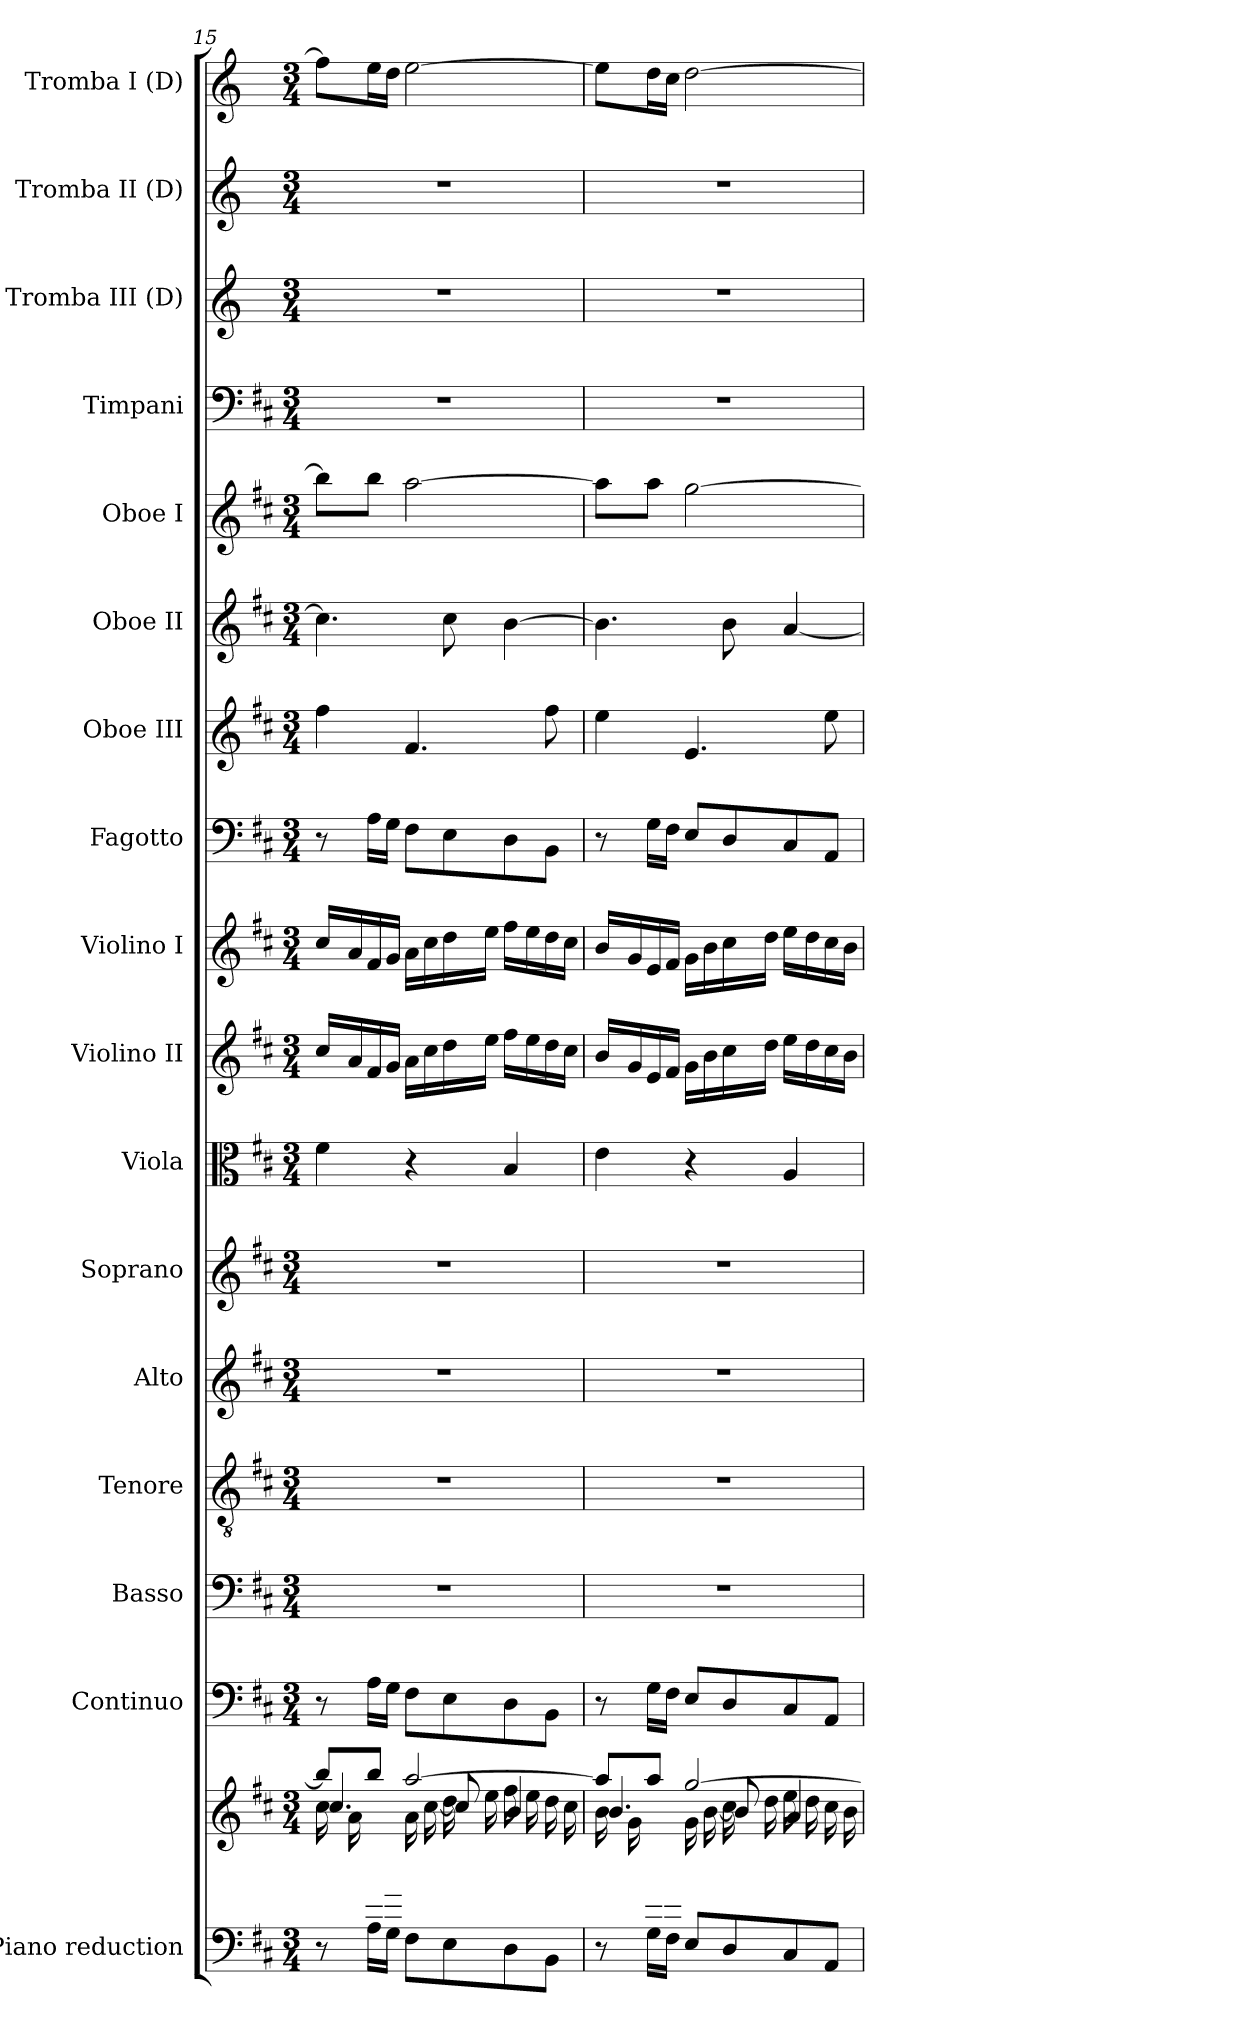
**kern	**kern	**kern	**kern	**kern	**kern	**kern	**kern	**kern	**kern	**kern	**kern	**kern	**kern	**kern	**kern	**kern	**kern
*part17	*part17	*part16	*part15	*part14	*part13	*part12	*part11	*part10	*part9	*part8	*part7	*part6	*part5	*part4	*part3	*part2	*part1
*staff18	*staff17	*staff16	*staff15	*staff14	*staff13	*staff12	*staff11	*staff10	*staff9	*staff8	*staff7	*staff6	*staff5	*staff4	*staff3	*staff2	*staff1
*I"Piano reduction	*	*I"Continuo	*I"Basso	*I"Tenore	*I"Alto	*I"Soprano	*I"Viola	*I"Violino II	*I"Violino I	*I"Fagotto	*I"Oboe III	*I"Oboe II	*I"Oboe I	*I"Timpani	*I"Tromba III (D)	*I"Tromba II (D)	*I"Tromba I (D)
*I'Pno	*	*	*	*	*	*	*	*	*	*	*I'Ob	*I'Ob	*I'Ob	*I'Timp	*	*	*
*clefF4	*clefG2	*clefF4	*clefF4	*clefGv2	*clefG2	*clefG2	*clefC3	*clefG2	*clefG2	*clefF4	*clefG2	*clefG2	*clefG2	*clefF4	*clefG2	*clefG2	*clefG2
*	*	*	*	*	*	*	*	*	*	*	*	*	*	*	*ITrd-1c-2	*ITrd-1c-2	*ITrd-1c-2
*k[f#c#]	*k[f#c#]	*k[f#c#]	*k[f#c#]	*k[f#c#]	*k[f#c#]	*k[f#c#]	*k[f#c#]	*k[f#c#]	*k[f#c#]	*k[f#c#]	*k[f#c#]	*k[f#c#]	*k[f#c#]	*k[f#c#]	*k[f#c#]	*k[f#c#]	*k[f#c#]
*M3/4	*M3/4	*M3/4	*M3/4	*M3/4	*M3/4	*M3/4	*M3/4	*M3/4	*M3/4	*M3/4	*M3/4	*M3/4	*M3/4	*M3/4	*M3/4	*M3/4	*M3/4
=15	=15	=15	=15	=15	=15	=15	=15	=15	=15	=15	=15	=15	=15	=15	=15	=15	=15
*^	*^	*	*	*	*	*	*	*	*	*	*	*	*	*	*	*	*
*	*	*	*^	*	*	*	*	*	*	*	*	*	*	*	*	*	*	*	*
8ryy	8r	8bb/L]	16cc#\LL	4.cc#/	8r	2.r	2.r	2.r	2.r	4f#\	16cc#/LL	16cc#/LL	8r	4ff#\	4.cc#\]	8bb\L]	2.r	2.r	2.r	8gg\L]
.	.	.	16a\	.	.	.	.	.	.	.	16a/	16a/	.	.	.	.	.	.	.	.
16f#/	16A\LL	8bb/J	8ryy	.	16A\LL	.	.	.	.	.	16f#/	16f#/	16A\LL	.	.	8bb\J	.	.	.	16ff#\L
16g/JJ	16G\JJ	.	.	.	16G\JJ	.	.	.	.	.	16g/JJ	16g/JJ	16G\JJ	.	.	.	.	.	.	16ee\JJ
2ryy	8F#\L	[2aa/	16a\LL	.	8F#\L	.	.	.	.	4r	16a\LL	16a\LL	8F#\L	4.f#/	.	[2aa\	.	.	.	[2ff#\
.	.	.	[16cc#\	.	.	.	.	.	.	.	16cc#\	16cc#\	.	.	.	.	.	.	.	.
.	8E\	.	16dd\	8cc#/]	8E\	.	.	.	.	.	16dd\	16dd\	8E\	.	8cc#\	.	.	.	.	.
.	.	.	16ee\JJ	.	.	.	.	.	.	.	16ee\JJ	16ee\JJ	.	.	.	.	.	.	.	.
.	8D\	.	16ff#\LL	4b/	8D\	.	.	.	.	4B/	16ff#\LL	16ff#\LL	8D\	.	[4b\	.	.	.	.	.
.	.	.	16ee\	.	.	.	.	.	.	.	16ee\	16ee\	.	.	.	.	.	.	.	.
.	8BB\J	.	16dd\	.	8BB\J	.	.	.	.	.	16dd\	16dd\	8BB\J	8ff#\	.	.	.	.	.	.
.	.	.	16cc#\JJ	.	.	.	.	.	.	.	16cc#\JJ	16cc#\JJ	.	.	.	.	.	.	.	.
=16	=16	=16	=16	=16	=16	=16	=16	=16	=16	=16	=16	=16	=16	=16	=16	=16	=16	=16	=16	=16
8ryy	8r	8aa/L]	16b\LL	4.b/	8r	2.r	2.r	2.r	2.r	4e\	16b/LL	16b/LL	8r	4ee\	4.b\]	8aa\L]	2.r	2.r	2.r	8ff#\L]
.	.	.	16g\	.	.	.	.	.	.	.	16g/	16g/	.	.	.	.	.	.	.	.
16e/	16G\LL	8aa/J	8ryy	.	16G\LL	.	.	.	.	.	16e/	16e/	16G\LL	.	.	8aa\J	.	.	.	16ee\L
16f#/JJ	16F#\JJ	.	.	.	16F#\JJ	.	.	.	.	.	16f#/JJ	16f#/JJ	16F#\JJ	.	.	.	.	.	.	16dd\JJ
2ryy	8E/L	[2gg/	16g\LL	.	8E/L	.	.	.	.	4r	16g\LL	16g\LL	8E/L	4.e/	.	[2gg\	.	.	.	[2ee\
.	.	.	[16b\	.	.	.	.	.	.	.	16b\	16b\	.	.	.	.	.	.	.	.
.	8D/	.	16cc#\	8b/]	8D/	.	.	.	.	.	16cc#\	16cc#\	8D/	.	8b\	.	.	.	.	.
.	.	.	16dd\JJ	.	.	.	.	.	.	.	16dd\JJ	16dd\JJ	.	.	.	.	.	.	.	.
.	8C#/	.	16ee\LL	4a/	8C#/	.	.	.	.	4A/	16ee\LL	16ee\LL	8C#/	.	[4a/	.	.	.	.	.
.	.	.	16dd\	.	.	.	.	.	.	.	16dd\	16dd\	.	.	.	.	.	.	.	.
.	8AA/J	.	16cc#\	.	8AA/J	.	.	.	.	.	16cc#\	16cc#\	8AA/J	8ee\	.	.	.	.	.	.
.	.	.	16b\JJ	.	.	.	.	.	.	.	16b\JJ	16b\JJ	.	.	.	.	.	.	.	.
*v	*v	*	*	*	*	*	*	*	*	*	*	*	*	*	*	*	*	*	*	*
*	*v	*v	*v	*	*	*	*	*	*	*	*	*	*	*	*	*	*	*	*
=	=	=	=	=	=	=	=	=	=	=	=	=	=	=	=	=	=
*-	*-	*-	*-	*-	*-	*-	*-	*-	*-	*-	*-	*-	*-	*-	*-	*-	*-
